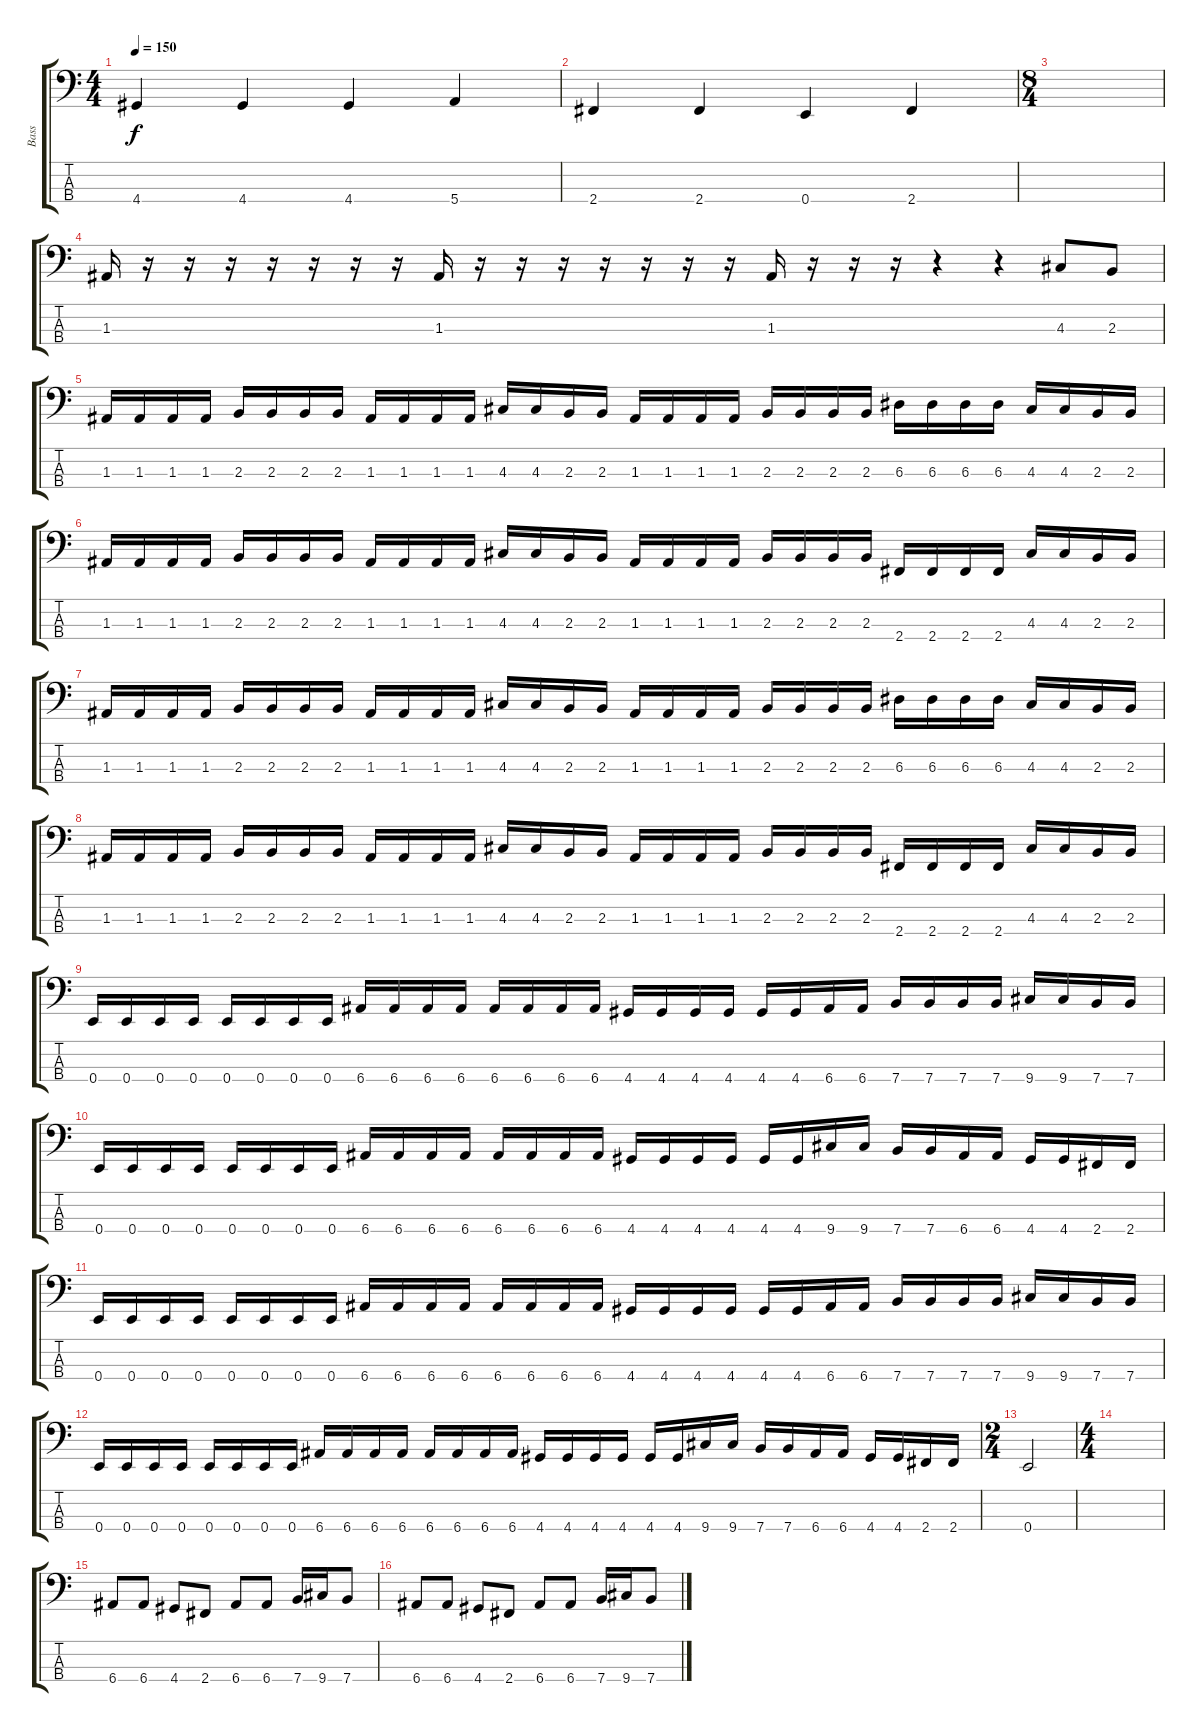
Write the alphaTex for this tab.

\track ("Bass" "Bass") {instrument electricbassfinger}
\staff {score tabs}
\tuning (G2 D2 A1 E1) {hide}
\ts (4 4)
\tempo 150
\clef f4
\ks c
4.4.4{dy f} 4.4.4 4.4.4 5.4.4 |
2.4.4 2.4.4 0.4.4 2.4.4 |
\ts (8 4)
|
1.3.16 r.16 r.16 r.16 r.16 r.16 r.16 r.16 1.3.16 r.16 r.16 r.16 r.16 r.16 r.16 r.16 1.3.16 r.16 r.16 r.16 r.4 r.4 4.3.8 2.3.8 |
1.3.16 1.3.16 1.3.16 1.3.16 2.3.16 2.3.16 2.3.16 2.3.16 1.3.16 1.3.16 1.3.16 1.3.16 4.3.16 4.3.16 2.3.16 2.3.16 1.3.16 1.3.16 1.3.16 1.3.16 2.3.16 2.3.16 2.3.16 2.3.16 6.3.16 6.3.16 6.3.16 6.3.16 4.3.16 4.3.16 2.3.16 2.3.16 |
1.3.16 1.3.16 1.3.16 1.3.16 2.3.16 2.3.16 2.3.16 2.3.16 1.3.16 1.3.16 1.3.16 1.3.16 4.3.16 4.3.16 2.3.16 2.3.16 1.3.16 1.3.16 1.3.16 1.3.16 2.3.16 2.3.16 2.3.16 2.3.16 2.4.16 2.4.16 2.4.16 2.4.16 4.3.16 4.3.16 2.3.16 2.3.16 |
1.3.16 1.3.16 1.3.16 1.3.16 2.3.16 2.3.16 2.3.16 2.3.16 1.3.16 1.3.16 1.3.16 1.3.16 4.3.16 4.3.16 2.3.16 2.3.16 1.3.16 1.3.16 1.3.16 1.3.16 2.3.16 2.3.16 2.3.16 2.3.16 6.3.16 6.3.16 6.3.16 6.3.16 4.3.16 4.3.16 2.3.16 2.3.16 |
1.3.16 1.3.16 1.3.16 1.3.16 2.3.16 2.3.16 2.3.16 2.3.16 1.3.16 1.3.16 1.3.16 1.3.16 4.3.16 4.3.16 2.3.16 2.3.16 1.3.16 1.3.16 1.3.16 1.3.16 2.3.16 2.3.16 2.3.16 2.3.16 2.4.16 2.4.16 2.4.16 2.4.16 4.3.16 4.3.16 2.3.16 2.3.16 |
0.4.16 0.4.16 0.4.16 0.4.16 0.4.16 0.4.16 0.4.16 0.4.16 6.4.16 6.4.16 6.4.16 6.4.16 6.4.16 6.4.16 6.4.16 6.4.16 4.4.16 4.4.16 4.4.16 4.4.16 4.4.16 4.4.16 6.4.16 6.4.16 7.4.16 7.4.16 7.4.16 7.4.16 9.4.16 9.4.16 7.4.16 7.4.16 |
0.4.16 0.4.16 0.4.16 0.4.16 0.4.16 0.4.16 0.4.16 0.4.16 6.4.16 6.4.16 6.4.16 6.4.16 6.4.16 6.4.16 6.4.16 6.4.16 4.4.16 4.4.16 4.4.16 4.4.16 4.4.16 4.4.16 9.4.16 9.4.16 7.4.16 7.4.16 6.4.16 6.4.16 4.4.16 4.4.16 2.4.16 2.4.16 |
0.4.16 0.4.16 0.4.16 0.4.16 0.4.16 0.4.16 0.4.16 0.4.16 6.4.16 6.4.16 6.4.16 6.4.16 6.4.16 6.4.16 6.4.16 6.4.16 4.4.16 4.4.16 4.4.16 4.4.16 4.4.16 4.4.16 6.4.16 6.4.16 7.4.16 7.4.16 7.4.16 7.4.16 9.4.16 9.4.16 7.4.16 7.4.16 |
0.4.16 0.4.16 0.4.16 0.4.16 0.4.16 0.4.16 0.4.16 0.4.16 6.4.16 6.4.16 6.4.16 6.4.16 6.4.16 6.4.16 6.4.16 6.4.16 4.4.16 4.4.16 4.4.16 4.4.16 4.4.16 4.4.16 9.4.16 9.4.16 7.4.16 7.4.16 6.4.16 6.4.16 4.4.16 4.4.16 2.4.16 2.4.16 |
\ts (2 4)
0.4.2 |
\ts (4 4)
|
6.4.8 6.4.8 4.4.8 2.4.8 6.4.8 6.4.8 7.4.16 9.4.16 7.4.8 |
6.4.8 6.4.8 4.4.8 2.4.8 6.4.8 6.4.8 7.4.16 9.4.16 7.4.8
